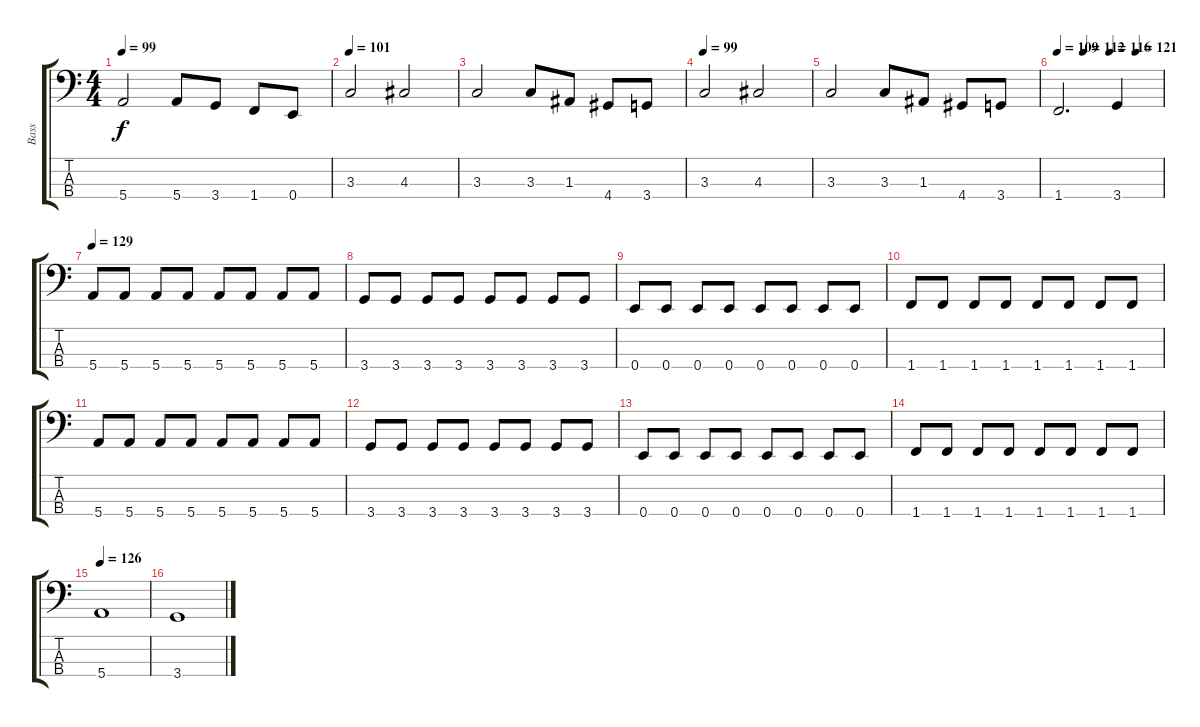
\track ("Bass" "Bass") {instrument electricbassfinger}
\staff {score tabs}
\tuning (G2 D2 A1 E1) {hide}
\ts (4 4)
\tempo 99
\clef f4
\ks c
5.4.2{dy f} 5.4.8 3.4.8 1.4.8 0.4.8 |
\tempo 101
3.3.2 4.3.2 |
3.3.2 3.3.8 1.3.8 4.4.8 3.4.8 |
\tempo 99
3.3.2 4.3.2 |
3.3.2 3.3.8 1.3.8 4.4.8 3.4.8 |
\tempo 109
\tempo (112 0.25)
\tempo (116 0.5)
\tempo (121 0.75)
1.4.2{d} 3.4.4 |
\tempo 129
5.4.8 5.4.8 5.4.8 5.4.8 5.4.8 5.4.8 5.4.8 5.4.8 |
3.4.8 3.4.8 3.4.8 3.4.8 3.4.8 3.4.8 3.4.8 3.4.8 |
0.4.8 0.4.8 0.4.8 0.4.8 0.4.8 0.4.8 0.4.8 0.4.8 |
1.4.8 1.4.8 1.4.8 1.4.8 1.4.8 1.4.8 1.4.8 1.4.8 |
5.4.8 5.4.8 5.4.8 5.4.8 5.4.8 5.4.8 5.4.8 5.4.8 |
3.4.8 3.4.8 3.4.8 3.4.8 3.4.8 3.4.8 3.4.8 3.4.8 |
0.4.8 0.4.8 0.4.8 0.4.8 0.4.8 0.4.8 0.4.8 0.4.8 |
1.4.8 1.4.8 1.4.8 1.4.8 1.4.8 1.4.8 1.4.8 1.4.8 |
\tempo 126
5.4.1 |
3.4.1
